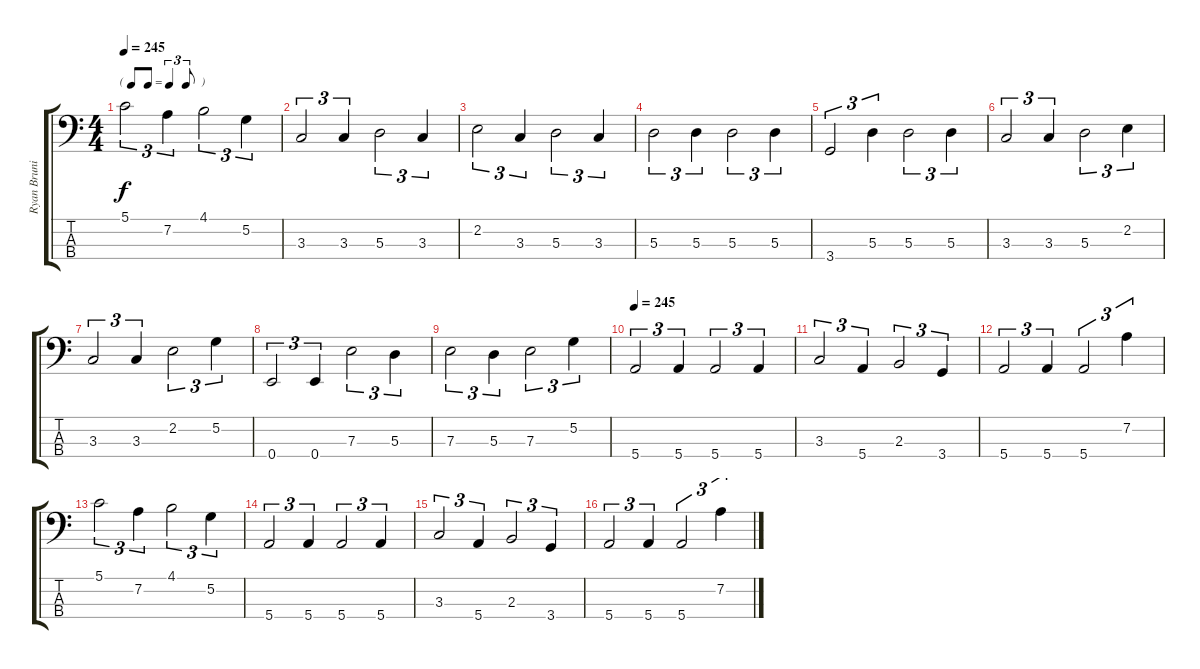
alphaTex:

\track ("Ryan Bruni" "Ryan Bruni") {instrument electricbassfinger}
\staff {score tabs}
\tuning (G2 D2 A1 E1) {hide}
\ts (4 4)
\tf triplet8th
\tempo 245
\clef f4
\ks c
5.1.2{tu (3 2) dy f} 7.2.4{tu (3 2)} 4.1.2{tu (3 2)} 5.2.4{tu (3 2)} |
3.3.2{tu (3 2)} 3.3.4{tu (3 2)} 5.3.2{tu (3 2)} 3.3.4{tu (3 2)} |
2.2.2{tu (3 2)} 3.3.4{tu (3 2)} 5.3.2{tu (3 2)} 3.3.4{tu (3 2)} |
5.3.2{tu (3 2)} 5.3.4{tu (3 2)} 5.3.2{tu (3 2)} 5.3.4{tu (3 2)} |
3.4.2{tu (3 2)} 5.3.4{tu (3 2)} 5.3.2{tu (3 2)} 5.3.4{tu (3 2)} |
3.3.2{tu (3 2)} 3.3.4{tu (3 2)} 5.3.2{tu (3 2)} 2.2.4{tu (3 2)} |
3.3.2{tu (3 2)} 3.3.4{tu (3 2)} 2.2.2{tu (3 2)} 5.2.4{tu (3 2)} |
0.4.2{tu (3 2)} 0.4.4{tu (3 2)} 7.3.2{tu (3 2)} 5.3.4{tu (3 2)} |
7.3.2{tu (3 2)} 5.3.4{tu (3 2)} 7.3.2{tu (3 2)} 5.2.4{tu (3 2)} |
\tempo 245
5.4.2{tu (3 2)} 5.4.4{tu (3 2)} 5.4.2{tu (3 2)} 5.4.4{tu (3 2)} |
3.3.2{tu (3 2)} 5.4.4{tu (3 2)} 2.3.2{tu (3 2)} 3.4.4{tu (3 2)} |
5.4.2{tu (3 2)} 5.4.4{tu (3 2)} 5.4.2{tu (3 2)} 7.2.4{tu (3 2)} |
5.1.2{tu (3 2)} 7.2.4{tu (3 2)} 4.1.2{tu (3 2)} 5.2.4{tu (3 2)} |
5.4.2{tu (3 2)} 5.4.4{tu (3 2)} 5.4.2{tu (3 2)} 5.4.4{tu (3 2)} |
3.3.2{tu (3 2)} 5.4.4{tu (3 2)} 2.3.2{tu (3 2)} 3.4.4{tu (3 2)} |
5.4.2{tu (3 2)} 5.4.4{tu (3 2)} 5.4.2{tu (3 2)} 7.2.4{tu (3 2)}
